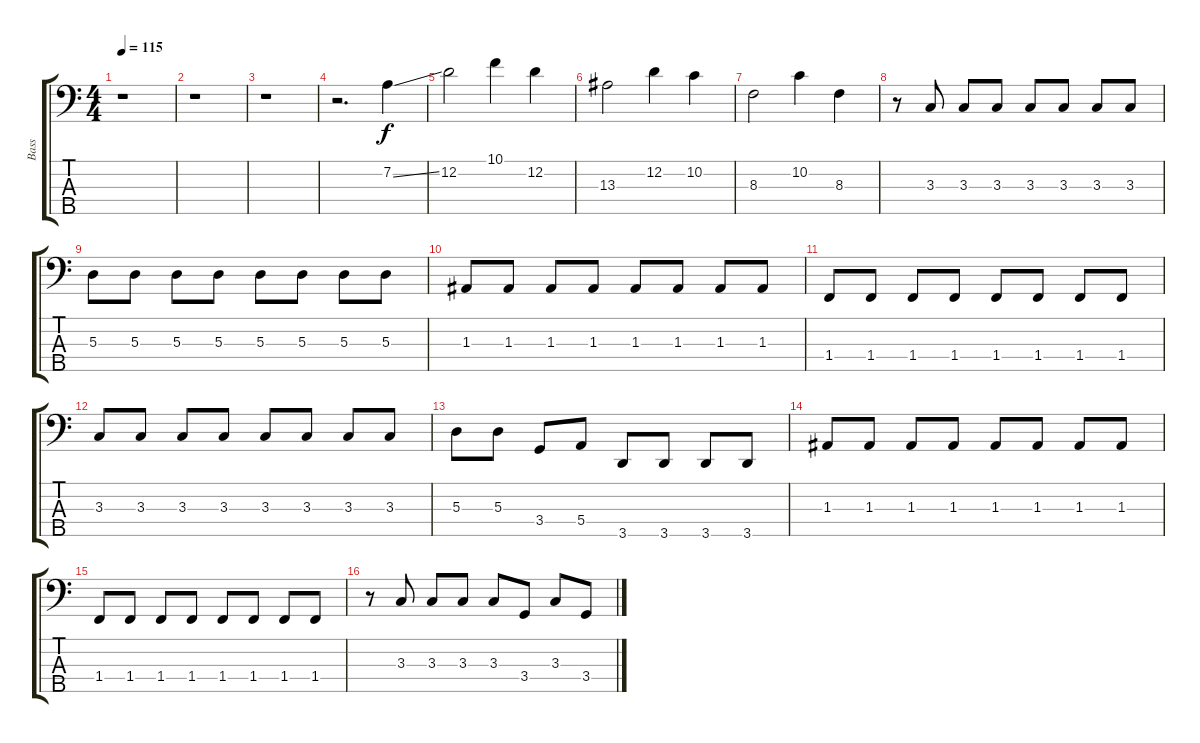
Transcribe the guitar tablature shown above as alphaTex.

\track ("Bass" "Bass") {instrument electricbassfinger}
\staff {score tabs}
\tuning (G2 D2 A1 E1 B0) {hide}
\ts (4 4)
\tempo 115
\clef f4
\ks c
r.1{dy f} |
r.1 |
r.1 |
r.2{d} 7.2{ss}.4 |
12.2.2 10.1.4 12.2.4 |
13.3.2 12.2.4 10.2.4 |
8.3.2 10.2.4 8.3.4 |
r.8 3.3.8 3.3.8 3.3.8 3.3.8 3.3.8 3.3.8 3.3.8 |
5.3.8 5.3.8 5.3.8 5.3.8 5.3.8 5.3.8 5.3.8 5.3.8 |
1.3.8 1.3.8 1.3.8 1.3.8 1.3.8 1.3.8 1.3.8 1.3.8 |
1.4.8 1.4.8 1.4.8 1.4.8 1.4.8 1.4.8 1.4.8 1.4.8 |
3.3.8 3.3.8 3.3.8 3.3.8 3.3.8 3.3.8 3.3.8 3.3.8 |
5.3.8 5.3.8 3.4.8 5.4.8 3.5.8 3.5.8 3.5.8 3.5.8 |
1.3.8 1.3.8 1.3.8 1.3.8 1.3.8 1.3.8 1.3.8 1.3.8 |
1.4.8 1.4.8 1.4.8 1.4.8 1.4.8 1.4.8 1.4.8 1.4.8 |
r.8 3.3.8 3.3.8 3.3.8 3.3.8 3.4.8 3.3.8 3.4.8
